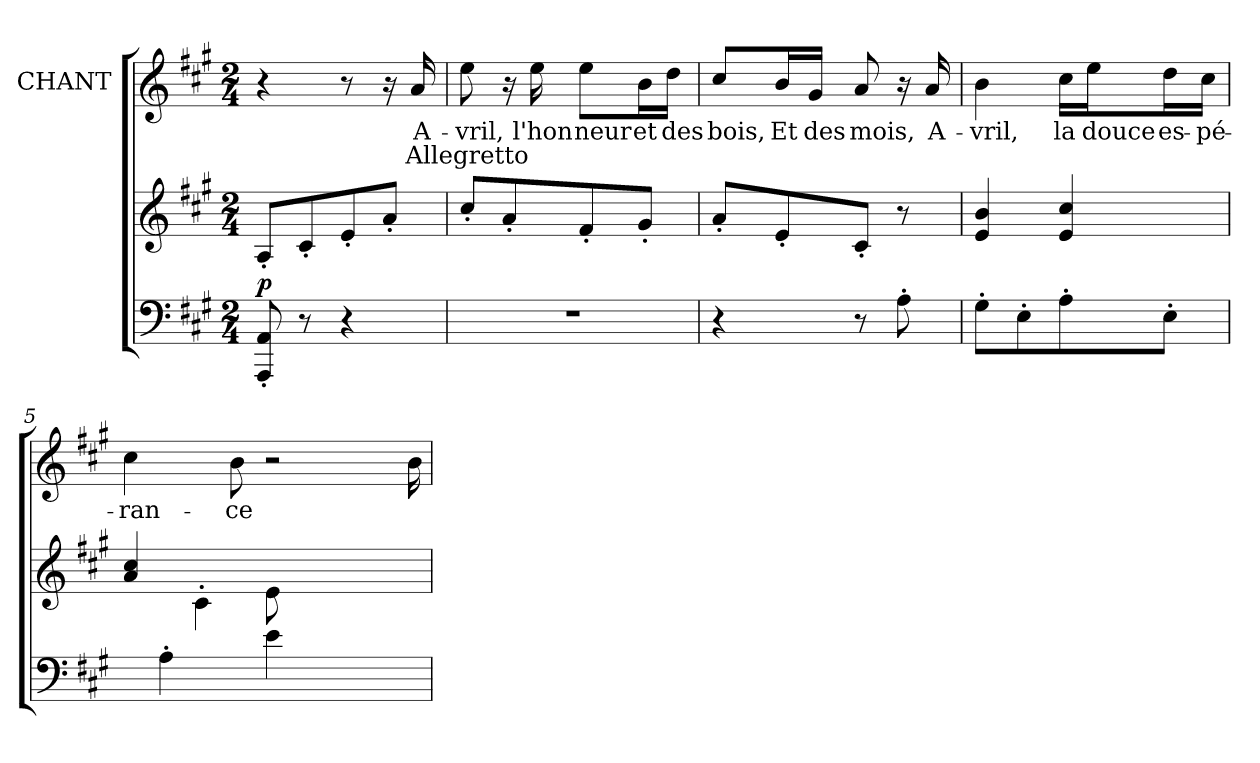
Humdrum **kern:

**kern	**dynam	**kern	**kern	**text	**text
*part3	*part3	*part2	*part1	*part1	*part1
*staff3	*staff3	*staff2	*staff1	*staff1	*staff1
*	*	*	*I"CHANT	*	*
*clefF4	*	*clefG2	*clefG2	*	*
*k[f#c#g#]	*	*k[f#c#g#]	*k[f#c#g#]	*	*
*M2/4	*	*M2/4	*M2/4	*	*
=1	=1	=1	=1	=1	=1
!	!LO:DY:a	!	!	!	!
8AAi'</ 8AAAi'</	p	8A'<j/L	4r	.	.
8r	.	8c#'<j/	.	.	.
4r	.	8e'<j/	8r	.	.
.	.	8a'<j/J	16r	.	.
.	.	.	16aj/	A-	Allegretto
=2	=2	=2	=2	=2	=2
2r	.	8cc#'<j/L	8eej\	vril,	.
.	.	8a'<j/	16r	.	.
.	.	.	16eej\	l'hon	.
.	.	8f#'<j/	8eej\L	neur	.
.	.	8g#'<j/J	16bj\L	et	.
.	.	.	16ddj\JJ	des	.
=3	=3	=3	=3	=3	=3
4r	.	8a'<j/L	8cc#j/L	bois,	.
.	.	8e'<j/	16bj/L	Et	.
.	.	.	16g#j/JJ	des	.
8r	.	8c#'<j/J	8aj/	mois,	.
8A'>i\	.	8r	16r	.	.
.	.	.	16aj/	A-	.
!!LO:LB:g=z
=4	=4	=4	=4	=4	=4
8G#'>i\L	.	4bj/ 4ej/	4bj\	vril,	.
8E'>i\	.	.	.	.	.
8A'>i\	.	4cc#j/ 4ej/	16cc#j\LL	la	.
.	.	.	16eej\J	douce	.
8E'>i\J	.	.	16ddj\L	es-	.
.	.	.	16cc#j\JJ	pé-	.
=5	=5	=5	=5	=5	=5
*	*	*^	*	*	*
8ryy	.	4cc#j/ 4aj/	4ryy	4cc#j\	ran-	.
4A'>i\	.	.	.	.	.	.
.	.	4c#'>j\	8ryy	8ryy	.	.
8ryy	.	.	8ryy	8bj\	ce	.
4eZ\	.	2ryy	8eV\	2r	.	.
.	.	.	4..ryy	.	.	.
8ryy	.	.	.	.	.	.
8.ryy	.	.	.	.	.	.
.	.	16ryy	.	16bN\	.	.
*	*	*v	*v	*	*	*
=	=	=	=	=	=
*-	*-	*-	*-	*-	*-
